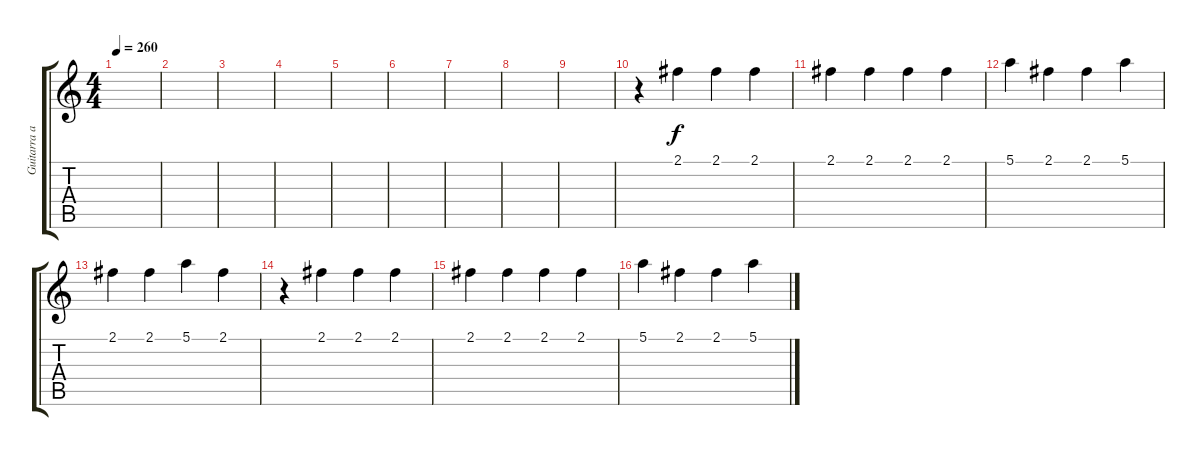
\track ("Guitarra aux" "Guitarra a") {instrument distortionguitar}
\staff {score tabs}
\tuning (E4 B3 G3 D3 A2 E2) {hide}
\ts (4 4)
\tempo 260
\clef g2
\ks c
|
|
|
|
|
|
|
|
|
r.4 2.1.4 2.1.4 2.1.4 |
2.1.4 2.1.4 2.1.4 2.1.4 |
5.1.4 2.1.4 2.1.4 5.1.4 |
2.1.4 2.1.4 5.1.4 2.1.4 |
r.4 2.1.4 2.1.4 2.1.4 |
2.1.4 2.1.4 2.1.4 2.1.4 |
5.1.4 2.1.4 2.1.4 5.1.4
